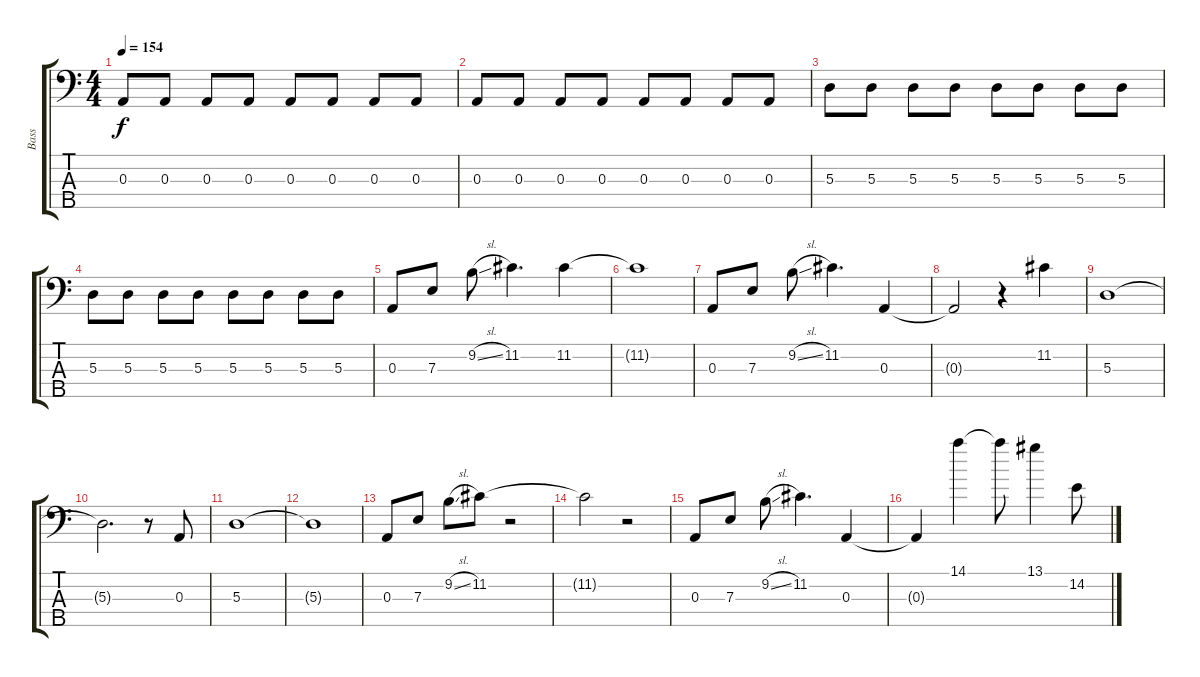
\track ("Bass" "Bass") {instrument electricbassfinger}
\staff {score tabs}
\tuning (G3 D2 A1 E1 D1) {hide}
\ts (4 4)
\tempo 154
\clef f4
\ks c
0.3.8{dy f} 0.3.8 0.3.8 0.3.8 0.3.8 0.3.8 0.3.8 0.3.8 |
0.3.8 0.3.8 0.3.8 0.3.8 0.3.8 0.3.8 0.3.8 0.3.8 |
5.3.8 5.3.8 5.3.8 5.3.8 5.3.8 5.3.8 5.3.8 5.3.8 |
5.3.8 5.3.8 5.3.8 5.3.8 5.3.8 5.3.8 5.3.8 5.3.8 |
0.3.8 7.3.8 9.2{sl}.8 11.2.4{d} 11.2.4 |
11.2{t}.1 |
0.3.8 7.3.8 9.2{sl}.8 11.2.4{d} 0.3.4 |
0.3{t}.2 r.4 11.2.4 |
5.3.1 |
5.3{t}.2{d} r.8 0.3.8 |
5.3.1 |
5.3{t}.1 |
0.3.8 7.3.8 9.2{sl}.8 11.2.8 r.2 |
11.2{t}.2 r.2 |
0.3.8 7.3.8 9.2{sl}.8 11.2.4{d} 0.3.4 |
0.3{t}.4 14.1.4 14.1{t}.8 13.1.4 14.2.8
